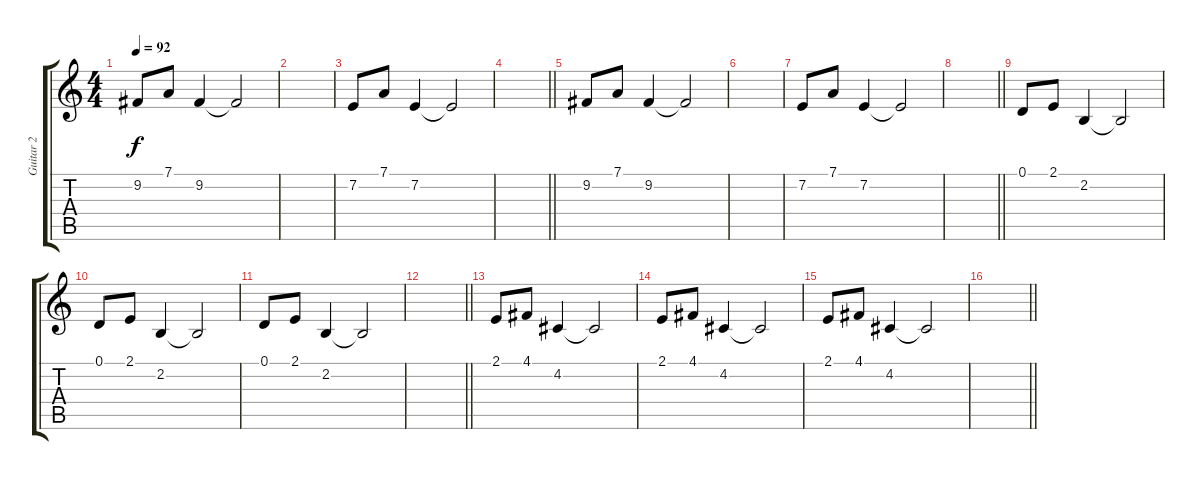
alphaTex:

\track ("Guitar 2" "Guitar 2") {instrument electricgrandpiano}
\staff {score tabs}
\tuning (D4 A3 F3 C3 G2 D2) {hide}
\ts (4 4)
\tempo 92
\clef g2
\ks c
9.2.8{dy f} 7.1.8 9.2.4 9.2{t}.2 |
|
7.2.8 7.1.8 7.2.4 7.2{t}.2 |
\barLineRight lightlight
|
9.2.8 7.1.8 9.2.4 9.2{t}.2 |
|
7.2.8 7.1.8 7.2.4 7.2{t}.2 |
\barLineRight lightlight
|
0.1.8 2.1.8 2.2.4 2.2{t}.2 |
0.1.8 2.1.8 2.2.4 2.2{t}.2 |
0.1.8 2.1.8 2.2.4 2.2{t}.2 |
\barLineRight lightlight
|
2.1.8 4.1.8 4.2.4 4.2{t}.2 |
2.1.8 4.1.8 4.2.4 4.2{t}.2 |
2.1.8 4.1.8 4.2.4 4.2{t}.2 |
\barLineRight lightlight
